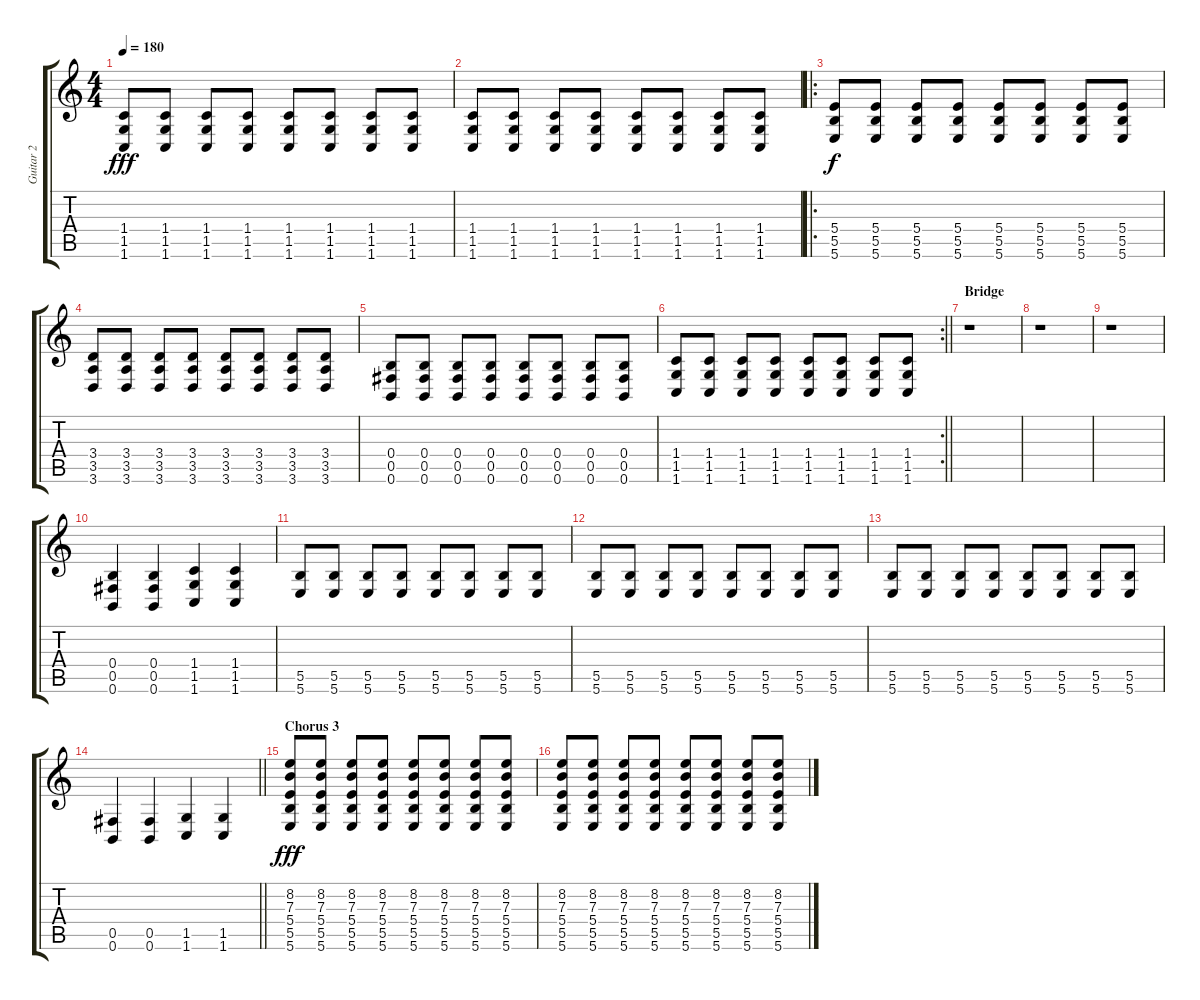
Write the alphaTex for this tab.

\track ("Guitar 2" "Guitar 2") {instrument distortionguitar}
\staff {score tabs}
\tuning (Db4 Ab3 E3 B2 Gb2 B1) {hide}
\ts (4 4)
\tempo 180
\clef g2
\ks c
(1.4 1.5 1.6).8{dy fff} (1.4 1.5 1.6).8 (1.4 1.5 1.6).8 (1.4 1.5 1.6).8 (1.4 1.5 1.6).8 (1.4 1.5 1.6).8 (1.4 1.5 1.6).8 (1.4 1.5 1.6).8 |
(1.4 1.5 1.6).8 (1.4 1.5 1.6).8 (1.4 1.5 1.6).8 (1.4 1.5 1.6).8 (1.4 1.5 1.6).8 (1.4 1.5 1.6).8 (1.4 1.5 1.6).8 (1.4 1.5 1.6).8 |
\ro
(5.4 5.5 5.6).8{dy f} (5.4 5.5 5.6).8 (5.4 5.5 5.6).8 (5.4 5.5 5.6).8 (5.4 5.5 5.6).8 (5.4 5.5 5.6).8 (5.4 5.5 5.6).8 (5.4 5.5 5.6).8 |
(3.4 3.5 3.6).8 (3.4 3.5 3.6).8 (3.4 3.5 3.6).8 (3.4 3.5 3.6).8 (3.4 3.5 3.6).8 (3.4 3.5 3.6).8 (3.4 3.5 3.6).8 (3.4 3.5 3.6).8 |
(0.4 0.5 0.6).8 (0.4 0.5 0.6).8 (0.4 0.5 0.6).8 (0.4 0.5 0.6).8 (0.4 0.5 0.6).8 (0.4 0.5 0.6).8 (0.4 0.5 0.6).8 (0.4 0.5 0.6).8 |
\rc 2
\barLineRight lightlight
(1.4 1.5 1.6).8 (1.4 1.5 1.6).8 (1.4 1.5 1.6).8 (1.4 1.5 1.6).8 (1.4 1.5 1.6).8 (1.4 1.5 1.6).8 (1.4 1.5 1.6).8 (1.4 1.5 1.6).8 |
\section ("" "Bridge")
r.1 |
r.1 |
r.1 |
(0.4 0.5 0.6).4 (0.4 0.5 0.6).4 (1.4 1.5 1.6).4 (1.4 1.5 1.6).4 |
(5.5 5.6).8 (5.5 5.6).8 (5.5 5.6).8 (5.5 5.6).8 (5.5 5.6).8 (5.5 5.6).8 (5.5 5.6).8 (5.5 5.6).8 |
(5.5 5.6).8 (5.5 5.6).8 (5.5 5.6).8 (5.5 5.6).8 (5.5 5.6).8 (5.5 5.6).8 (5.5 5.6).8 (5.5 5.6).8 |
(5.5 5.6).8 (5.5 5.6).8 (5.5 5.6).8 (5.5 5.6).8 (5.5 5.6).8 (5.5 5.6).8 (5.5 5.6).8 (5.5 5.6).8 |
\barLineRight lightlight
(0.5 0.6).4 (0.5 0.6).4 (1.5 1.6).4 (1.5 1.6).4 |
\section ("" "Chorus 3")
(8.2 7.3 5.4 5.5 5.6).8{dy fff} (8.2 7.3 5.4 5.5 5.6).8 (8.2 7.3 5.4 5.5 5.6).8 (8.2 7.3 5.4 5.5 5.6).8 (8.2 7.3 5.4 5.5 5.6).8 (8.2 7.3 5.4 5.5 5.6).8 (8.2 7.3 5.4 5.5 5.6).8 (8.2 7.3 5.4 5.5 5.6).8 |
(8.2 7.3 5.4 5.5 5.6).8 (8.2 7.3 5.4 5.5 5.6).8 (8.2 7.3 5.4 5.5 5.6).8 (8.2 7.3 5.4 5.5 5.6).8 (8.2 7.3 5.4 5.5 5.6).8 (8.2 7.3 5.4 5.5 5.6).8 (8.2 7.3 5.4 5.5 5.6).8 (8.2 7.3 5.4 5.5 5.6).8
